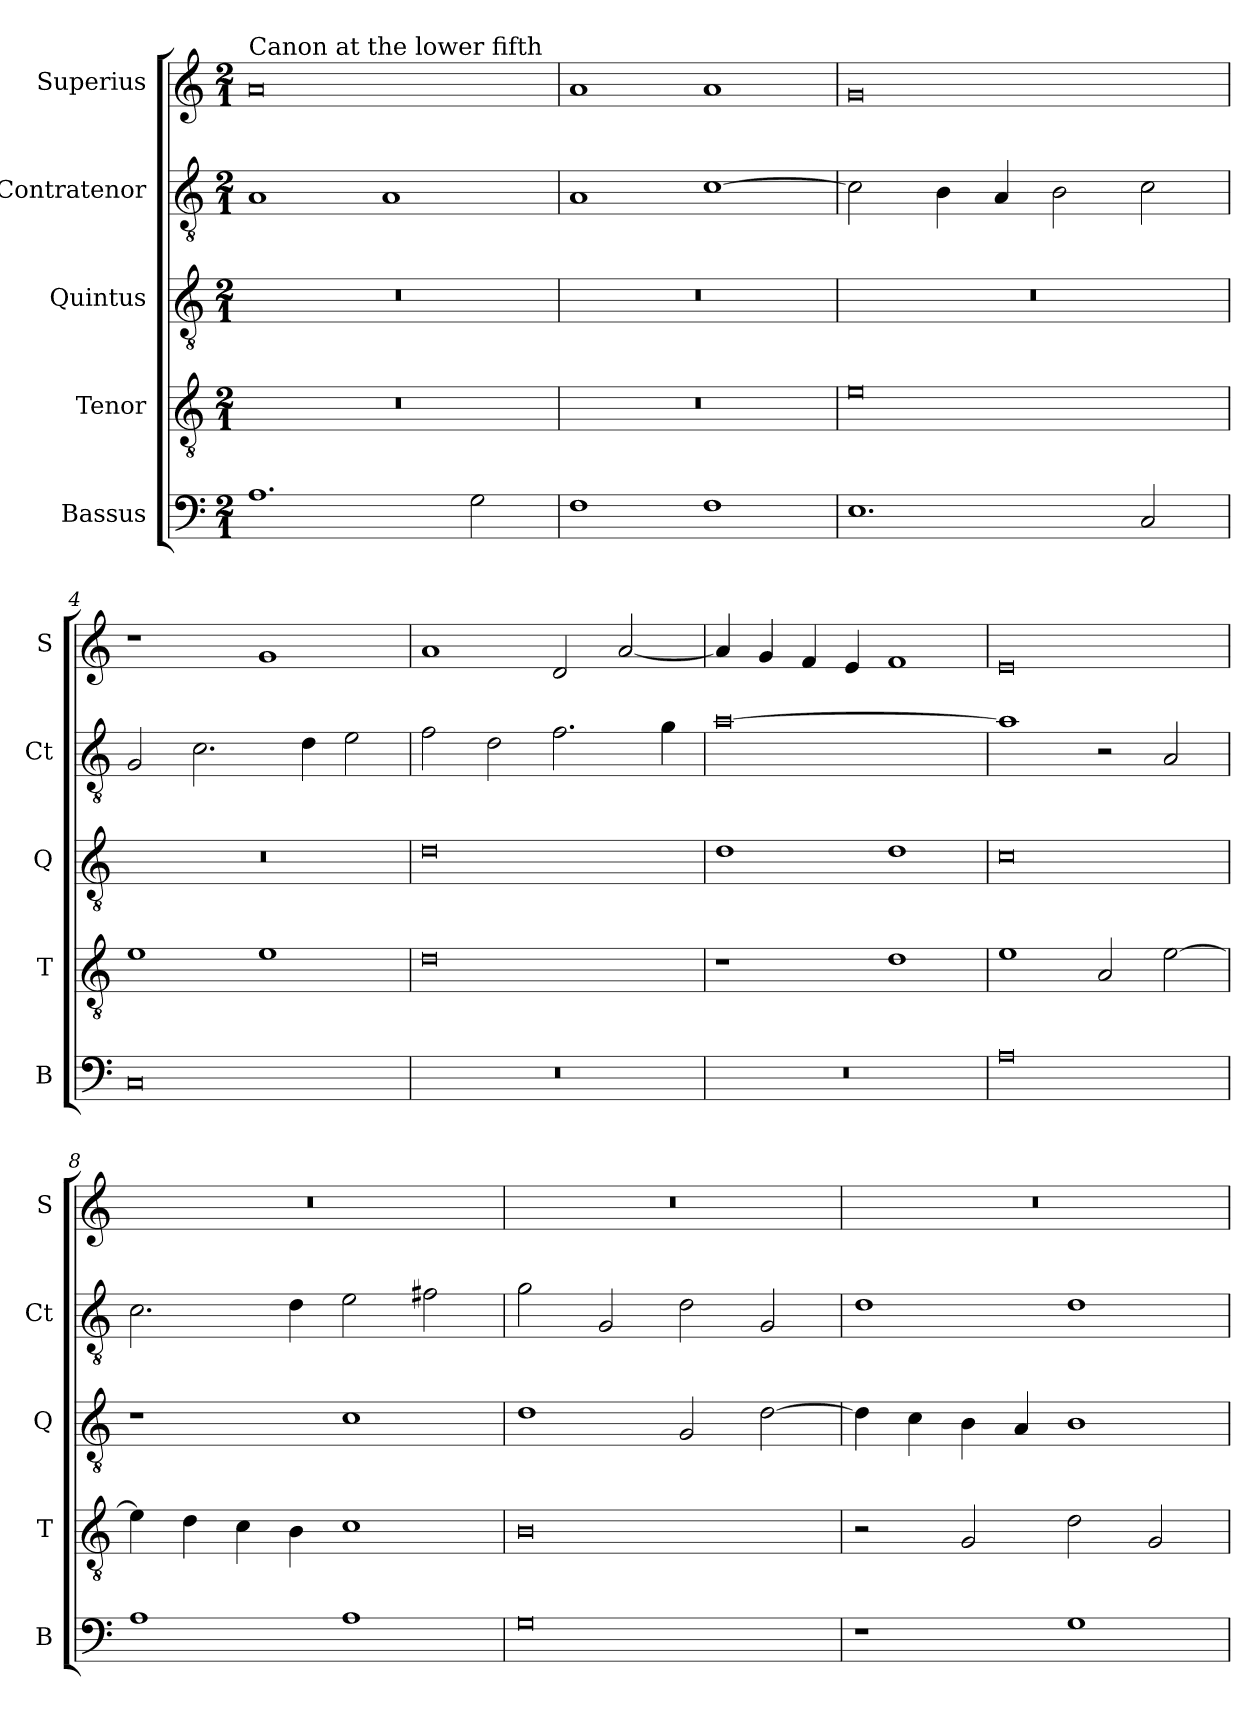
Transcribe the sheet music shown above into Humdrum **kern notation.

**kern	**kern	**kern	**kern	**kern
*part5	*part4	*part3	*part2	*part1
*staff5	*staff4	*staff3	*staff2	*staff1
*I"Bassus	*I"Tenor	*I"Quintus	*I"Contratenor	*I"Superius
*I'B	*I'T	*I'Q	*I'Ct	*I'S
*clefF4	*clefGv2	*clefGv2	*clefGv2	*clefG2
*k[]	*k[]	*k[]	*k[]	*k[]
*M2/1	*M2/1	*M2/1	*M2/1	*M2/1
=1	=1	=1	=1	=1
!	!	!	!	!LO:TX:a:t=Canon at the lower fifth
1.A	0r	0r	1A	0a
.	.	.	1A	.
2G\	.	.	.	.
=2	=2	=2	=2	=2
1F	0r	0r	1A	1a
1F	.	.	[1c	1a
=3	=3	=3	=3	=3
1.E	0e	0r	2c\]	0g
.	.	.	4B\	.
.	.	.	4A/	.
.	.	.	2B\	.
2C/	.	.	2c\	.
=4	=4	=4	=4	=4
0C	1e	0r	2G/	1r
.	.	.	2.c\	.
.	1e	.	.	1g
.	.	.	4d\	.
.	.	.	2e\	.
=5	=5	=5	=5	=5
0r	0d	0d	2f\	1a
.	.	.	2d\	.
.	.	.	2.f\	2d/
.	.	.	.	[2a/
.	.	.	4g\	.
=6	=6	=6	=6	=6
0r	1r	1d	[0a	4a/]
.	.	.	.	4g/
.	.	.	.	4f/
.	.	.	.	4e/
.	1d	1d	.	1f
=7	=7	=7	=7	=7
0A	1e	0c	1a]	0e
.	2A/	.	2r	.
.	[2e\	.	2A/	.
=8	=8	=8	=8	=8
1A	4e\]	1r	2.c\	0r
.	4d\	.	.	.
.	4c\	.	.	.
.	4B\	.	4d\	.
1A	1c	1c	2e\	.
.	.	.	2f#X\	.
=9	=9	=9	=9	=9
0G	0B	1d	2g\	0r
.	.	.	2G/	.
.	.	2G/	2d\	.
.	.	[2d\	2G/	.
=10	=10	=10	=10	=10
1r	2r	4d\]	1d	0r
.	.	4c\	.	.
.	2G/	4B\	.	.
.	.	4A/	.	.
1G	2d\	1B	1d	.
.	2G/	.	.	.
=	=	=	=	=
*-	*-	*-	*-	*-
